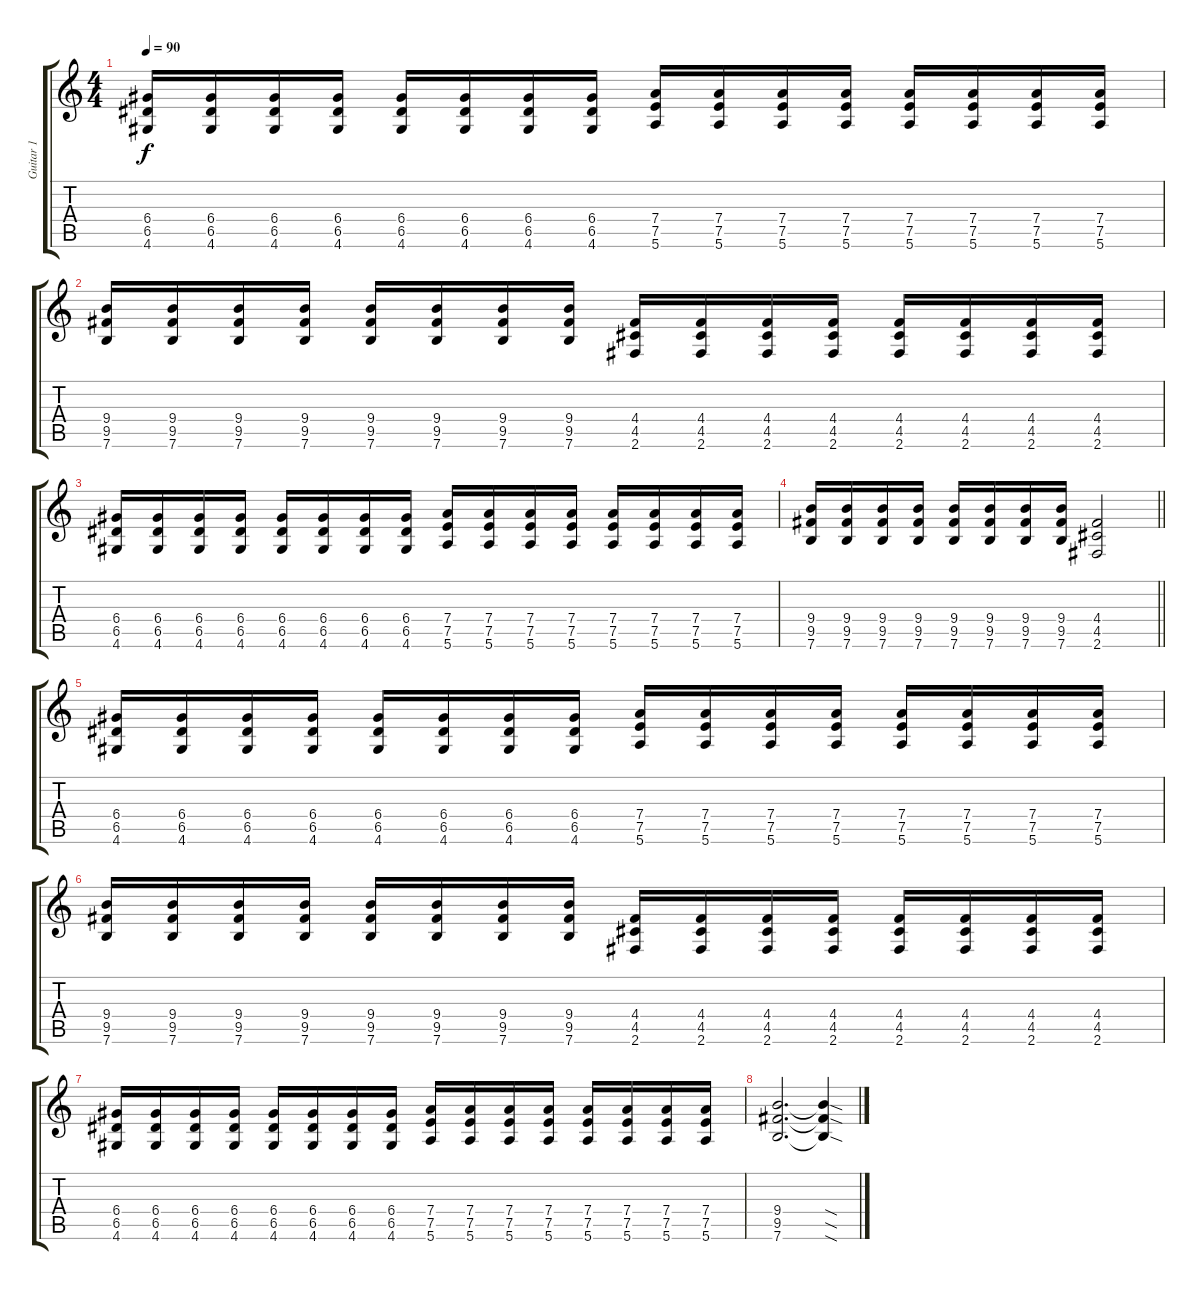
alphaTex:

\track ("Guitar 1" "Guitar 1") {instrument overdrivenguitar}
\staff {score tabs}
\tuning (E4 B3 G3 D3 A2 E2) {hide}
\ts (4 4)
\tempo 90
\clef g2
\ks c
(6.4 6.5 4.6).16{dy f} (6.4 6.5 4.6).16 (6.4 6.5 4.6).16 (6.4 6.5 4.6).16 (6.4 6.5 4.6).16 (6.4 6.5 4.6).16 (6.4 6.5 4.6).16 (6.4 6.5 4.6).16 (7.4 7.5 5.6).16 (7.4 7.5 5.6).16 (7.4 7.5 5.6).16 (7.4 7.5 5.6).16 (7.4 7.5 5.6).16 (7.4 7.5 5.6).16 (7.4 7.5 5.6).16 (7.4 7.5 5.6).16 |
(9.4 9.5 7.6).16 (9.4 9.5 7.6).16 (9.4 9.5 7.6).16 (9.4 9.5 7.6).16 (9.4 9.5 7.6).16 (9.4 9.5 7.6).16 (9.4 9.5 7.6).16 (9.4 9.5 7.6).16 (4.4 4.5 2.6).16 (4.4 4.5 2.6).16 (4.4 4.5 2.6).16 (4.4 4.5 2.6).16 (4.4 4.5 2.6).16 (4.4 4.5 2.6).16 (4.4 4.5 2.6).16 (4.4 4.5 2.6).16 |
(6.4 6.5 4.6).16 (6.4 6.5 4.6).16 (6.4 6.5 4.6).16 (6.4 6.5 4.6).16 (6.4 6.5 4.6).16 (6.4 6.5 4.6).16 (6.4 6.5 4.6).16 (6.4 6.5 4.6).16 (7.4 7.5 5.6).16 (7.4 7.5 5.6).16 (7.4 7.5 5.6).16 (7.4 7.5 5.6).16 (7.4 7.5 5.6).16 (7.4 7.5 5.6).16 (7.4 7.5 5.6).16 (7.4 7.5 5.6).16 |
\barLineRight lightlight
(9.4 9.5 7.6).16 (9.4 9.5 7.6).16 (9.4 9.5 7.6).16 (9.4 9.5 7.6).16 (9.4 9.5 7.6).16 (9.4 9.5 7.6).16 (9.4 9.5 7.6).16 (9.4 9.5 7.6).16 (4.4 4.5 2.6).2 |
(6.4 6.5 4.6).16 (6.4 6.5 4.6).16 (6.4 6.5 4.6).16 (6.4 6.5 4.6).16 (6.4 6.5 4.6).16 (6.4 6.5 4.6).16 (6.4 6.5 4.6).16 (6.4 6.5 4.6).16 (7.4 7.5 5.6).16 (7.4 7.5 5.6).16 (7.4 7.5 5.6).16 (7.4 7.5 5.6).16 (7.4 7.5 5.6).16 (7.4 7.5 5.6).16 (7.4 7.5 5.6).16 (7.4 7.5 5.6).16 |
(9.4 9.5 7.6).16 (9.4 9.5 7.6).16 (9.4 9.5 7.6).16 (9.4 9.5 7.6).16 (9.4 9.5 7.6).16 (9.4 9.5 7.6).16 (9.4 9.5 7.6).16 (9.4 9.5 7.6).16 (4.4 4.5 2.6).16 (4.4 4.5 2.6).16 (4.4 4.5 2.6).16 (4.4 4.5 2.6).16 (4.4 4.5 2.6).16 (4.4 4.5 2.6).16 (4.4 4.5 2.6).16 (4.4 4.5 2.6).16 |
(6.4 6.5 4.6).16 (6.4 6.5 4.6).16 (6.4 6.5 4.6).16 (6.4 6.5 4.6).16 (6.4 6.5 4.6).16 (6.4 6.5 4.6).16 (6.4 6.5 4.6).16 (6.4 6.5 4.6).16 (7.4 7.5 5.6).16 (7.4 7.5 5.6).16 (7.4 7.5 5.6).16 (7.4 7.5 5.6).16 (7.4 7.5 5.6).16 (7.4 7.5 5.6).16 (7.4 7.5 5.6).16 (7.4 7.5 5.6).16 |
(9.4 9.5 7.6).2{d} (9.4{sod t} 9.5{sod t} 7.6{sod t}).4
